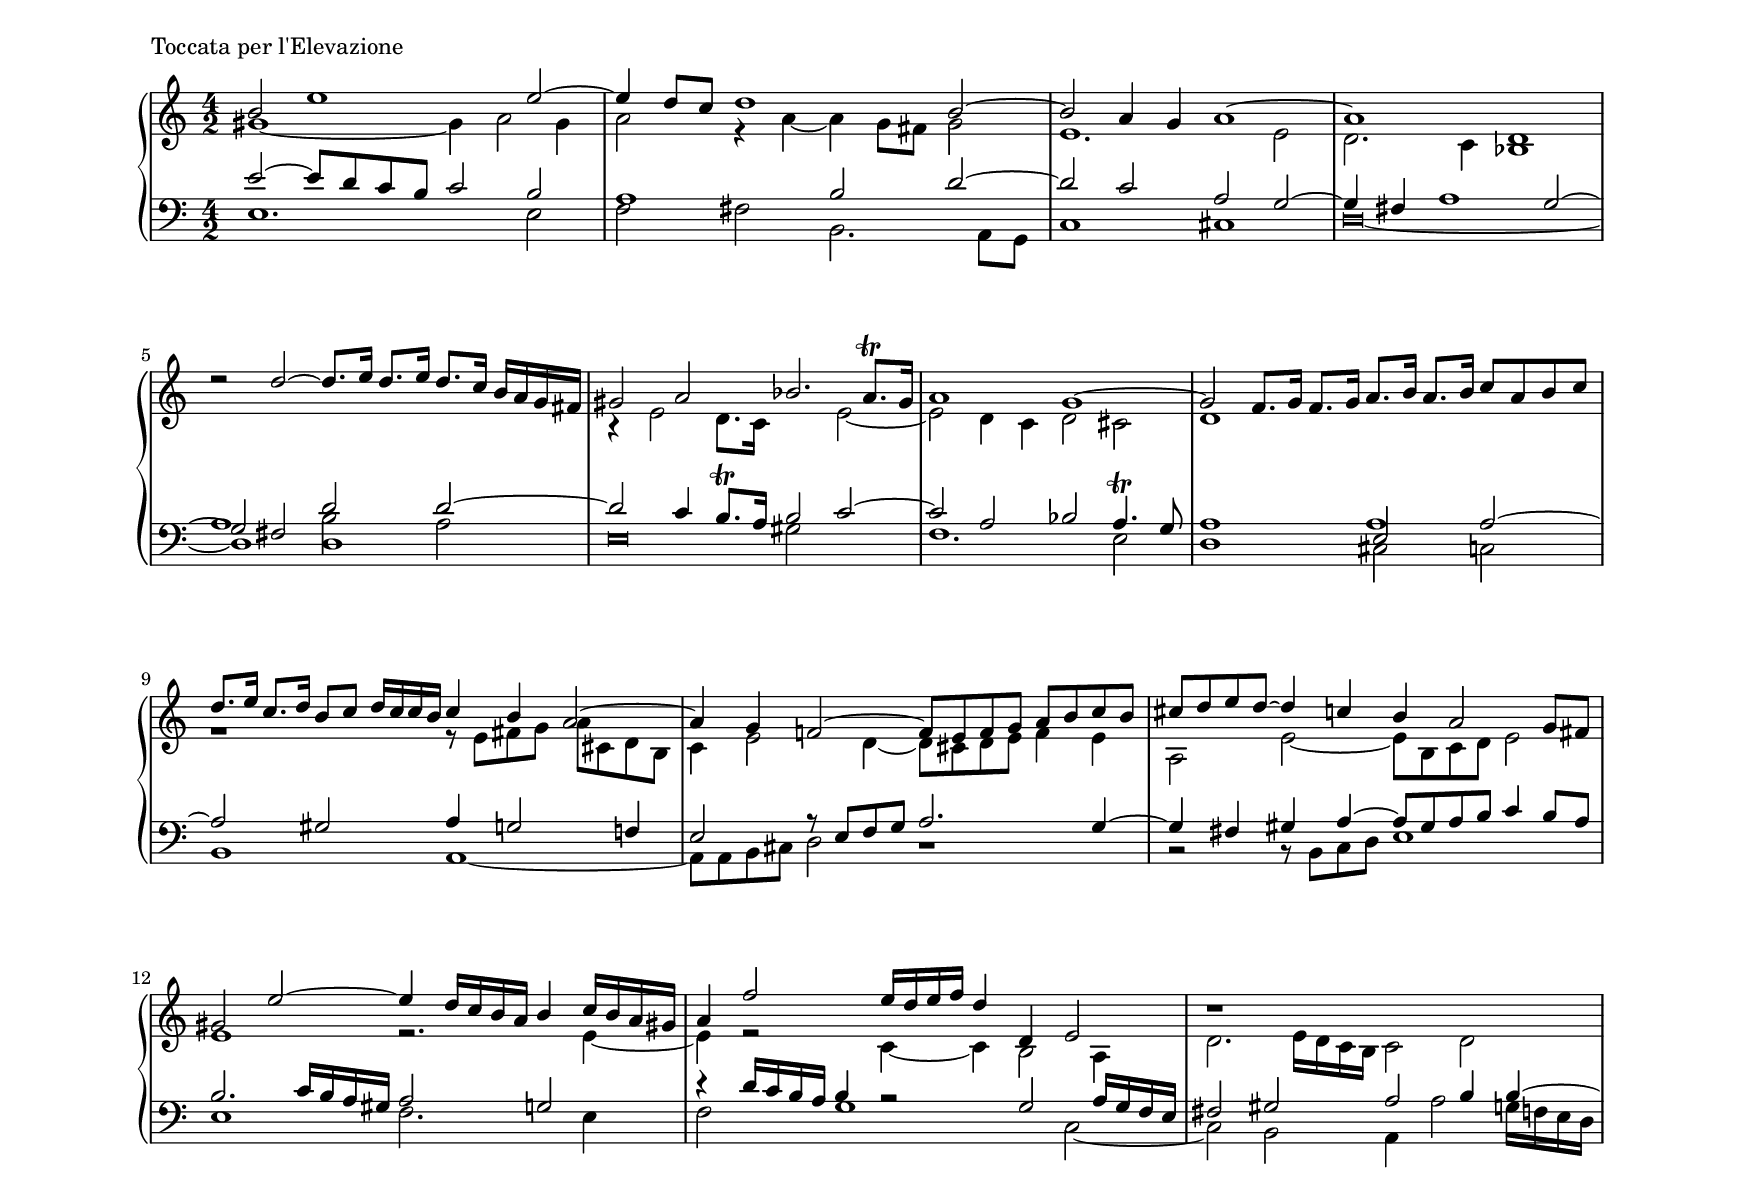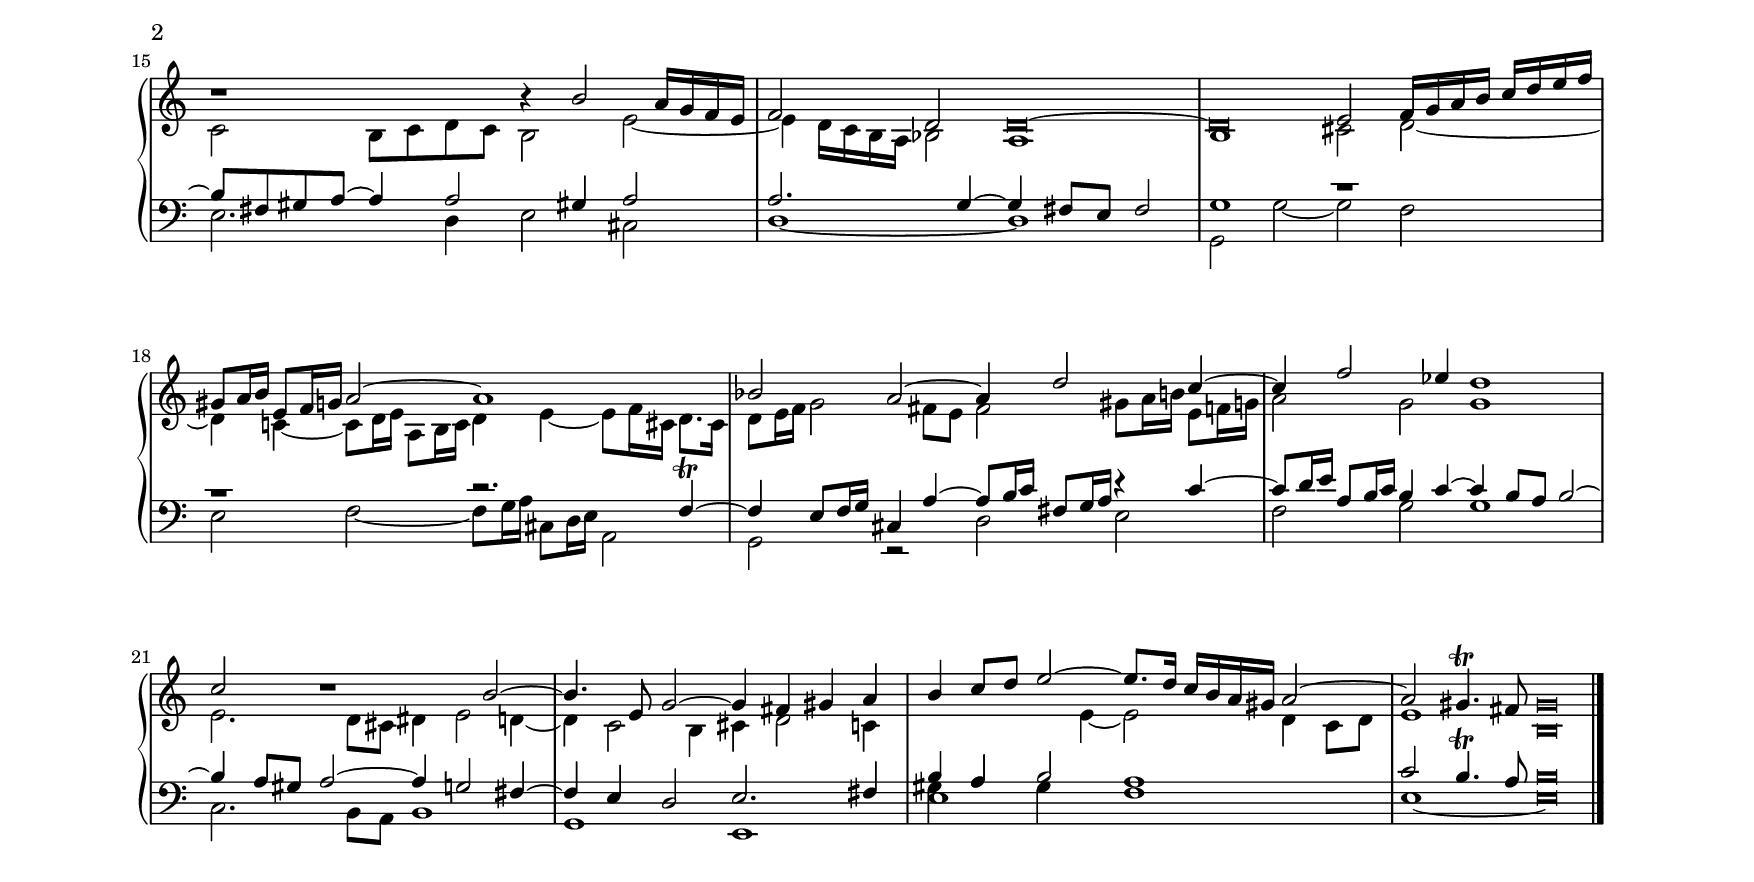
%! Title: Toccata per l'Elevazione
%! Part: II
%! No: 31
%! Remark:

\version "2.22.1"
\include "italiano.ly"

%****************************************************************
% Start cut-&-pastable-section

%****************************************************************

\paper {
  % Set paper
  #(set-paper-size "a4landscape")
  indent = 0\mm
  line-width = 250\mm
  ragged-right = ##f
  line-width = #(- line-width (* mm 3.000000) (* mm 1))
}

\layout {
  \context {
    \Score
    \override SpacingSpanner.base-shortest-duration = #(ly:make-moment 1/16)
    \override SpacingSpanner.uniform-stretching = ##t 
  }
}
%*****************************************
%  Set Header
%*****************************************
\header {
  %title = "KYRIE"
  %subtitle = "Kyrie. Alio modo"
  %subsubtitle = "Fiori Musicali"
  %composer = "G. Frescobaldi"
  %opus = "F.12/13"
  %tagline = "© 2022 Hautbois Project"
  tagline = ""
}

%*****************************************
% Start Voice
% Write the voices here
%*****************************************
MyMeter = \time 4/2
MyTempo = \tempo "Adantino"
MyKey = \key do \major
PieceName = "Toccata per l'Elevazione"

PieceXXXIS = \relative si' {
  % bar 1 - 4
  si2 mi1 mi2~ | mi4 re8 do re1 si2~ |
  si2 la4 sol la1~ | la1 re,1 |
  
  % bar 5 - 8
  re'2\rest re2~ re8. mi16 re8. mi16 re8. do16 si la sol fad |
  sold2 la sib2. la8.\trill sold16 | la1 sol1~ |
  sol2 fa8. sol16 fa8. sol16 la8. si16 la8. si16 do8 la si do |
  
  % bar 9 - 12
  re8. mi16 do8. re16 si8 do re16 do do si do4 si la2~ |
  la4 sol fa!2~ fa8 mi fa sol la si do si |
  dod re mi re~ re4 do! si la2 sol8 fad |
  sold2 mi'~ mi4 re16 do si la si4 do16 si la sold! |
  
  % bar 13 - 16
  la4 fa'2 mi16 re mi fa re4 re, mi2 |
  si'1*2\rest | si1\rest si4\rest si2 la16 sol fa mi |
  fa2 re
  \once \override NoteHead.style = #'baroque
  re\breve*1/2~ |
  
  % bar 17 - 20
  \once \override NoteHead.style = #'baroque
  re\breve*1/2 mi2 fa16 sol la si do re mi fa |
  sold,8 la16 si mi,8 fa16 sol! la2~ la1 |
  sib2 la~ la4 re2 do4~ |
  do fa2 mib4 re1 |
  
  % bar 21 - 24
  do2 si1\rest si2~ |
  si4. mi,8 sol2~ sol4 fad sold la |
  si do8 re mi2~ mi8. re16 do si la sold la2~ |
  la2 sold4.\trill fad8 
  \once \override NoteHead.style = #'baroque
  sold\breve*1/2~ |
  
  \bar "|."
}

PieceXXXIA = \relative sol' {
  % bar 1 - 4
  sold1~ sold4 la2 sold4 |
  la2 r4 la4~ la4 sol8 fad sol2 |
  mi1. mi2 | re2. do4 sib1 |
  
  % bar 5 - 8
  \change Staff=down \stemDown la1 si2 la2 \change Staff=up \stemDown | si4\rest mi2 re8. do16 \change Staff=down \stemUp si2 \change Staff=up \stemDown mi~ |
  mi re4 do re2 dod2 | re1 \change Staff=down \stemDown la |
  
  % bar 9 - 12
  \change Staff=up \stemDown mi'1\rest mi8\rest mi fad sol la dod, re si |
  do4 mi2 re4~ re8[ dod re mi] fa4 mi |
  la,2 mi'2~ mi8 si do re mi2 |
  mi1 r2. mi4~ |
  
  % bar 13 - 16
  mi4 mi2\rest do4~ do si2 la4 |
  re2. mi16 re do si do2 re |
  do2 si8 do re do si2 mi~ |
  mi4 re16 do si la sib2 la1 |
  
  % bar 17 - 20
  si1 dod2 re2~ |
  re4 do!~ do8 re16 mi la,8 si16 do re4 mi~ mi8 fa16 dod re8.\trill dod16 |
  re8 mi16 fa sol2 fad8 mi fad2 sold8 la16 si  mi,8 fa!16 sol! |
  la2 sol sol1 |
  
  % bar 21 - 24
  mi2. re8 dod red4 mi2 re4~ |
  re do2 si4 dod re2 do!4 |
  \change Staff=down \stemUp si la \once \stemDown sold \change Staff=up \stemDown mi'~ mi2 re4 do8 re |
  mi1
  \once \override NoteHead.style = #'baroque
  si\breve*1/2~ |
  
  \bar "|."
}

PieceXXXIT = \relative mi' {
  % bar 1 - 4
  mi2~ mi8 re do si do2 si |
  la1 si2 re~ | re do la sol~ |
  sol4 fad la1 sol2~ |
  
  % bar 5 - 8
  \once \stemUp sol fad re' re~ |
  re do4 si8.\trill la16 \once \stemDown sold2 do2~ |
  do la sib la4.\trill sol8 | la1 mi2 la~ |
  
  % bar 9 - 12
  la2 sold la4 sol!2 fa!4 |
  mi2 la8\rest mi fa sol la2. sol4~ |
  sol4 fad sold la~ la8 sold la si do4 si8 la |
  si2. do16 si la sold la2 sol! |
  
  % bar 13 - 16
  re'4\rest re16 do si la si4 la2\rest sol2 la16 sol fa mi |
  fad2 sold la si4 si4~ |
  si8 fad sold la~ la4 la2 sold!4 la2 |
  la2. sol4~ sol4 fad8 mi fad2 |
  
  % bar 17 - 20
  sol1 r1 | r1 r2. fa4~ |
  fa4 mi8 fa16 sol dod,4 la'~ la8 si16 do fad,8 sol16 la r4 do~ |
  do8 re16 mi la,8 si16 do si4 do4~ do si8 la si2~ |
  
  % bar 21 - 24
  si4 la8 sold la2~ la4 sol!2 fad4~ |
  fad mi re2 mi2. fad4 |
  \once \stemDown sold la si2 la1 |
  do2 si4.\trill la8
  \once \override NoteHead.style = #'baroque
  si\breve*1/2~ |

  \bar "|."
}

PieceXXXIB = \relative mi {
  % bar 1 - 4
  mi1. mi2 | fa fad si,2. la8 sol |
  do1 dod |
  \once \override NoteHead.style = #'baroque
  re\breve*1~ |
  
  % bar 5 - 8
  re1 re |
  \once \override NoteHead.style = #'baroque
  mi\breve*1 |
  fa1. mi2 | re1 dod2 do |
  
  % bar 9 - 12
  si1 la1~ | la8 la si dod re2 si1\rest |
  si2\rest si8\rest si do re mi1 | mi1 fa2. mi4 |
  
  % bar 13 - 16
  fa2 sol1 do,2~ |
  do2 si la4 la'2 sol16 fa mi re |
  mi2. re4 mi2 dod |
  re1~ re |
  
  % bar 17 - 20
  sol,2 sol'~ sol fa |
  mi fa~ fa8 sol16 la dod,8 re16 mi la,2 |
  sol2 r2 re' mi | fa sol sol1 |
  
  % bar 21 - 24
  do,2. si8 la si1 | sol1 mi |
  mi' fa mi~ 
  \once \override NoteHead.style = #'baroque
  mi\breve*1/2~ |
  
  \bar "|."
}

%*****************************************
%  Start Score
%*****************************************

\markup { \vspace #1 }
\score {
  \header {
    piece = \PieceName
  }
  \new PianoStaff <<
    \new Staff = "up" {
      \clef "treble" 
      %\MyTempo
      \MyKey
      \MyMeter
      <<
        \PieceXXXIS
        \\
        \PieceXXXIA
      >>
    }
    \new Staff = "down" {
      \clef "bass"
      %\MyTempo
      \MyKey
      \MyMeter
      <<
        \PieceXXXIT
        \\
        \PieceXXXIB
      >>
    }
  >>
}